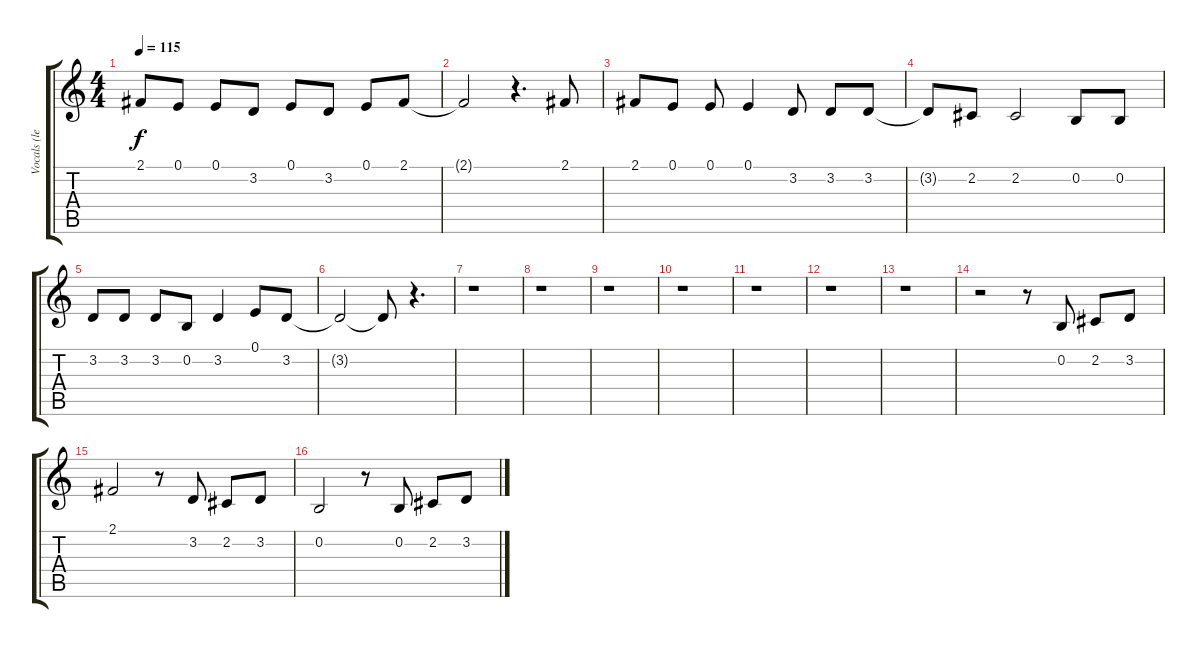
\track ("Vocals (lead2)      " "Vocals (le") {instrument lead2sawtooth}
\staff {score tabs}
\tuning (E4 B3 G3 D3 A2 E2) {hide}
\ts (4 4)
\tempo 115
\clef g2
\ks c
2.1.8{dy f} 0.1.8 0.1.8 3.2.8 0.1.8 3.2.8 0.1.8 2.1.8 |
2.1{t}.2 r.4{d} 2.1.8 |
2.1.8 0.1.8 0.1.8 0.1.4 3.2.8 3.2.8 3.2.8 |
3.2{t}.8 2.2.8 2.2.2 0.2.8 0.2.8 |
3.2.8 3.2.8 3.2.8 0.2.8 3.2.4 0.1.8 3.2.8 |
3.2{t}.2 3.2{t}.8 r.4{d} |
r.1 |
r.1 |
r.1 |
r.1 |
r.1 |
r.1 |
r.1 |
r.2 r.8 0.2.8 2.2.8 3.2.8 |
2.1.2 r.8 3.2.8 2.2.8 3.2.8 |
0.2.2 r.8 0.2.8 2.2.8 3.2.8
